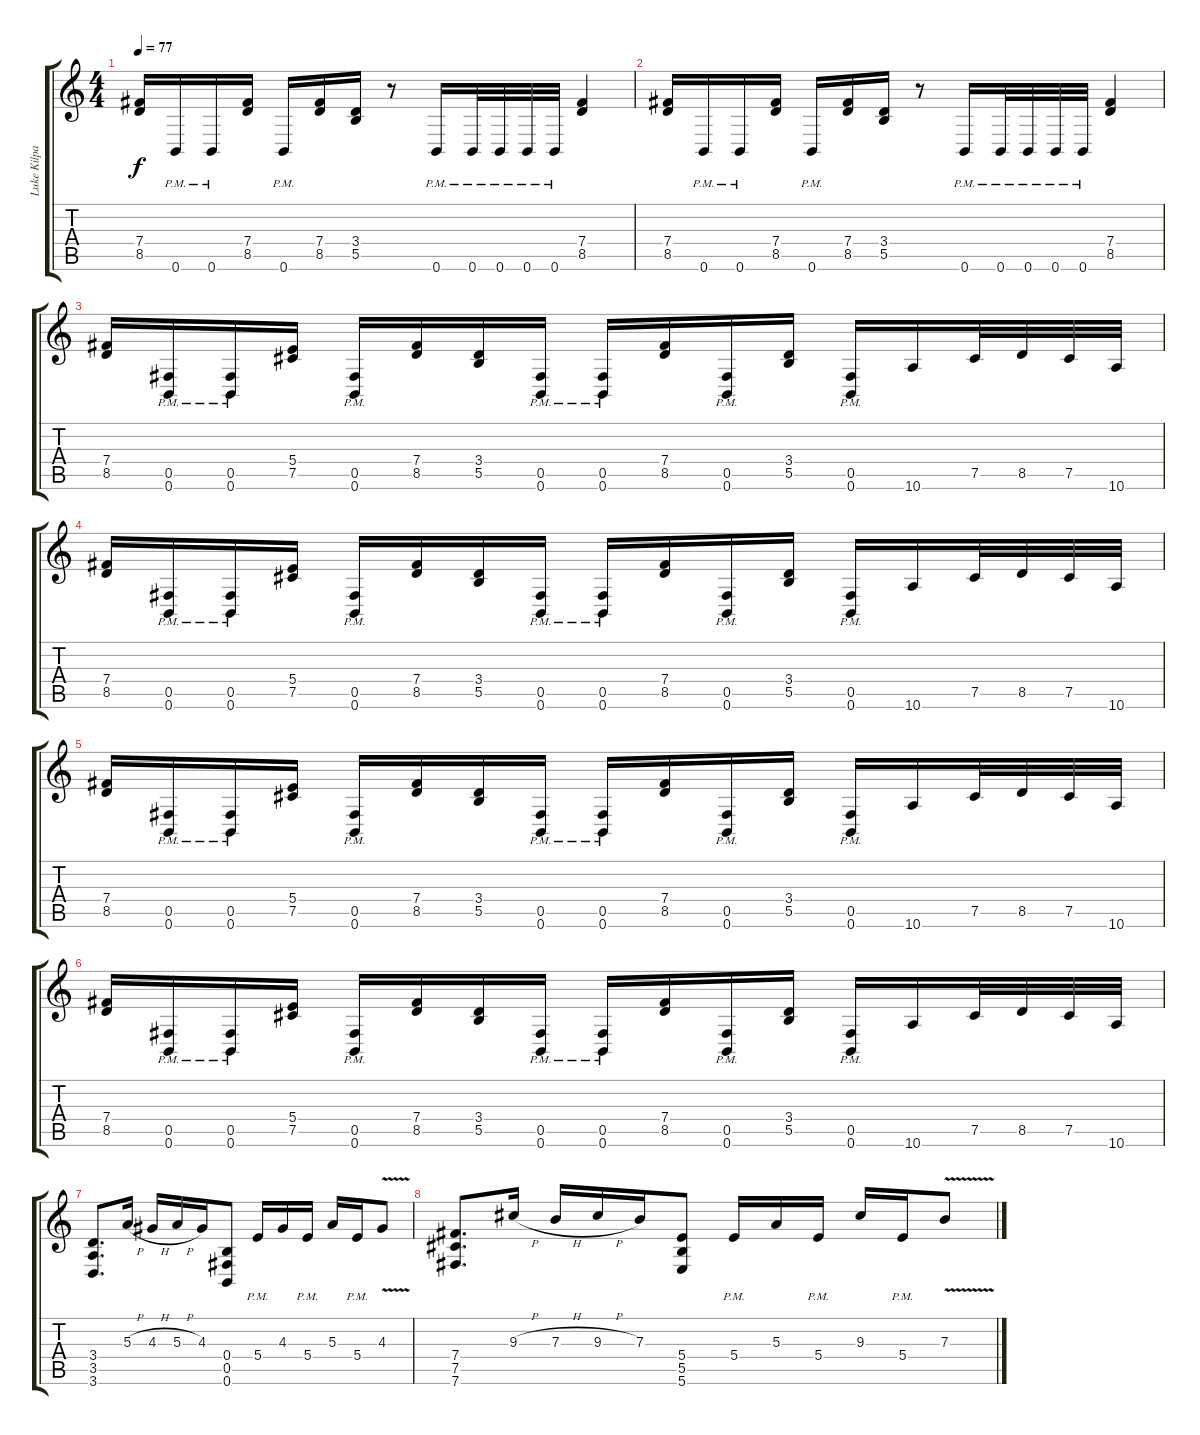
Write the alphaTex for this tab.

\track ("Luke Kilpatrick" "Luke Kilpa") {instrument distortionguitar}
\staff {score tabs}
\tuning (Db4 Ab3 E3 B2 Gb2 B1) {hide}
\ts (4 4)
\tempo 77
\clef g2
\ks c
(7.4 8.5).16{dy f} 0.6{pm}.16 0.6{pm}.16 (7.4 8.5).16 0.6{pm}.16 (7.4 8.5).16 (3.4 5.5).16 r.8 0.6{pm}.16 0.6{pm}.32 0.6{pm}.32 0.6{pm}.32 0.6{pm}.32 (7.4 8.5).4 |
(7.4 8.5).16 0.6{pm}.16 0.6{pm}.16 (7.4 8.5).16 0.6{pm}.16 (7.4 8.5).16 (3.4 5.5).16 r.8 0.6{pm}.16 0.6{pm}.32 0.6{pm}.32 0.6{pm}.32 0.6{pm}.32 (7.4 8.5).4 |
(7.4 8.5).16 (0.5{pm} 0.6{pm}).16 (0.5 0.6{pm}).16 (5.4 7.5).16 (0.5{pm} 0.6{pm}).16 (7.4 8.5).16 (3.4 5.5).16 (0.5{pm} 0.6{pm}).16 (0.5{pm} 0.6{pm}).16 (7.4 8.5).16 (0.5{pm} 0.6{pm}).16 (3.4 5.5).16 (0.5{pm} 0.6{pm}).16 10.6.16 7.5.32 8.5.32 7.5.32 10.6.32 |
(7.4 8.5).16 (0.5{pm} 0.6{pm}).16 (0.5 0.6{pm}).16 (5.4 7.5).16 (0.5{pm} 0.6{pm}).16 (7.4 8.5).16 (3.4 5.5).16 (0.5{pm} 0.6{pm}).16 (0.5{pm} 0.6{pm}).16 (7.4 8.5).16 (0.5{pm} 0.6{pm}).16 (3.4 5.5).16 (0.5{pm} 0.6{pm}).16 10.6.16 7.5.32 8.5.32 7.5.32 10.6.32 |
(7.4 8.5).16 (0.5{pm} 0.6{pm}).16 (0.5 0.6{pm}).16 (5.4 7.5).16 (0.5{pm} 0.6{pm}).16 (7.4 8.5).16 (3.4 5.5).16 (0.5{pm} 0.6{pm}).16 (0.5{pm} 0.6{pm}).16 (7.4 8.5).16 (0.5{pm} 0.6{pm}).16 (3.4 5.5).16 (0.5{pm} 0.6{pm}).16 10.6.16 7.5.32 8.5.32 7.5.32 10.6.32 |
(7.4 8.5).16 (0.5{pm} 0.6{pm}).16 (0.5 0.6{pm}).16 (5.4 7.5).16 (0.5{pm} 0.6{pm}).16 (7.4 8.5).16 (3.4 5.5).16 (0.5{pm} 0.6{pm}).16 (0.5{pm} 0.6{pm}).16 (7.4 8.5).16 (0.5{pm} 0.6{pm}).16 (3.4 5.5).16 (0.5{pm} 0.6{pm}).16 10.6.16 7.5.32 8.5.32 7.5.32 10.6.32 |
(3.4 3.5 3.6).8{d} 5.3{h}.16 4.3{h}.16 5.3{h}.16 4.3.16 (0.4 0.5 0.6).8 5.4{pm}.16 4.3.16 5.4{pm}.16 5.3.16 5.4{pm}.16 4.3{v}.8 |
(7.4 7.5 7.6).8{d} 9.3{h}.16 7.3{h}.16 9.3{h}.16 7.3.16 (5.4 5.5 5.6).8 5.4{pm}.16 5.3.16 5.4{pm}.16 9.3.16 5.4{pm}.16 7.3{v}.8
